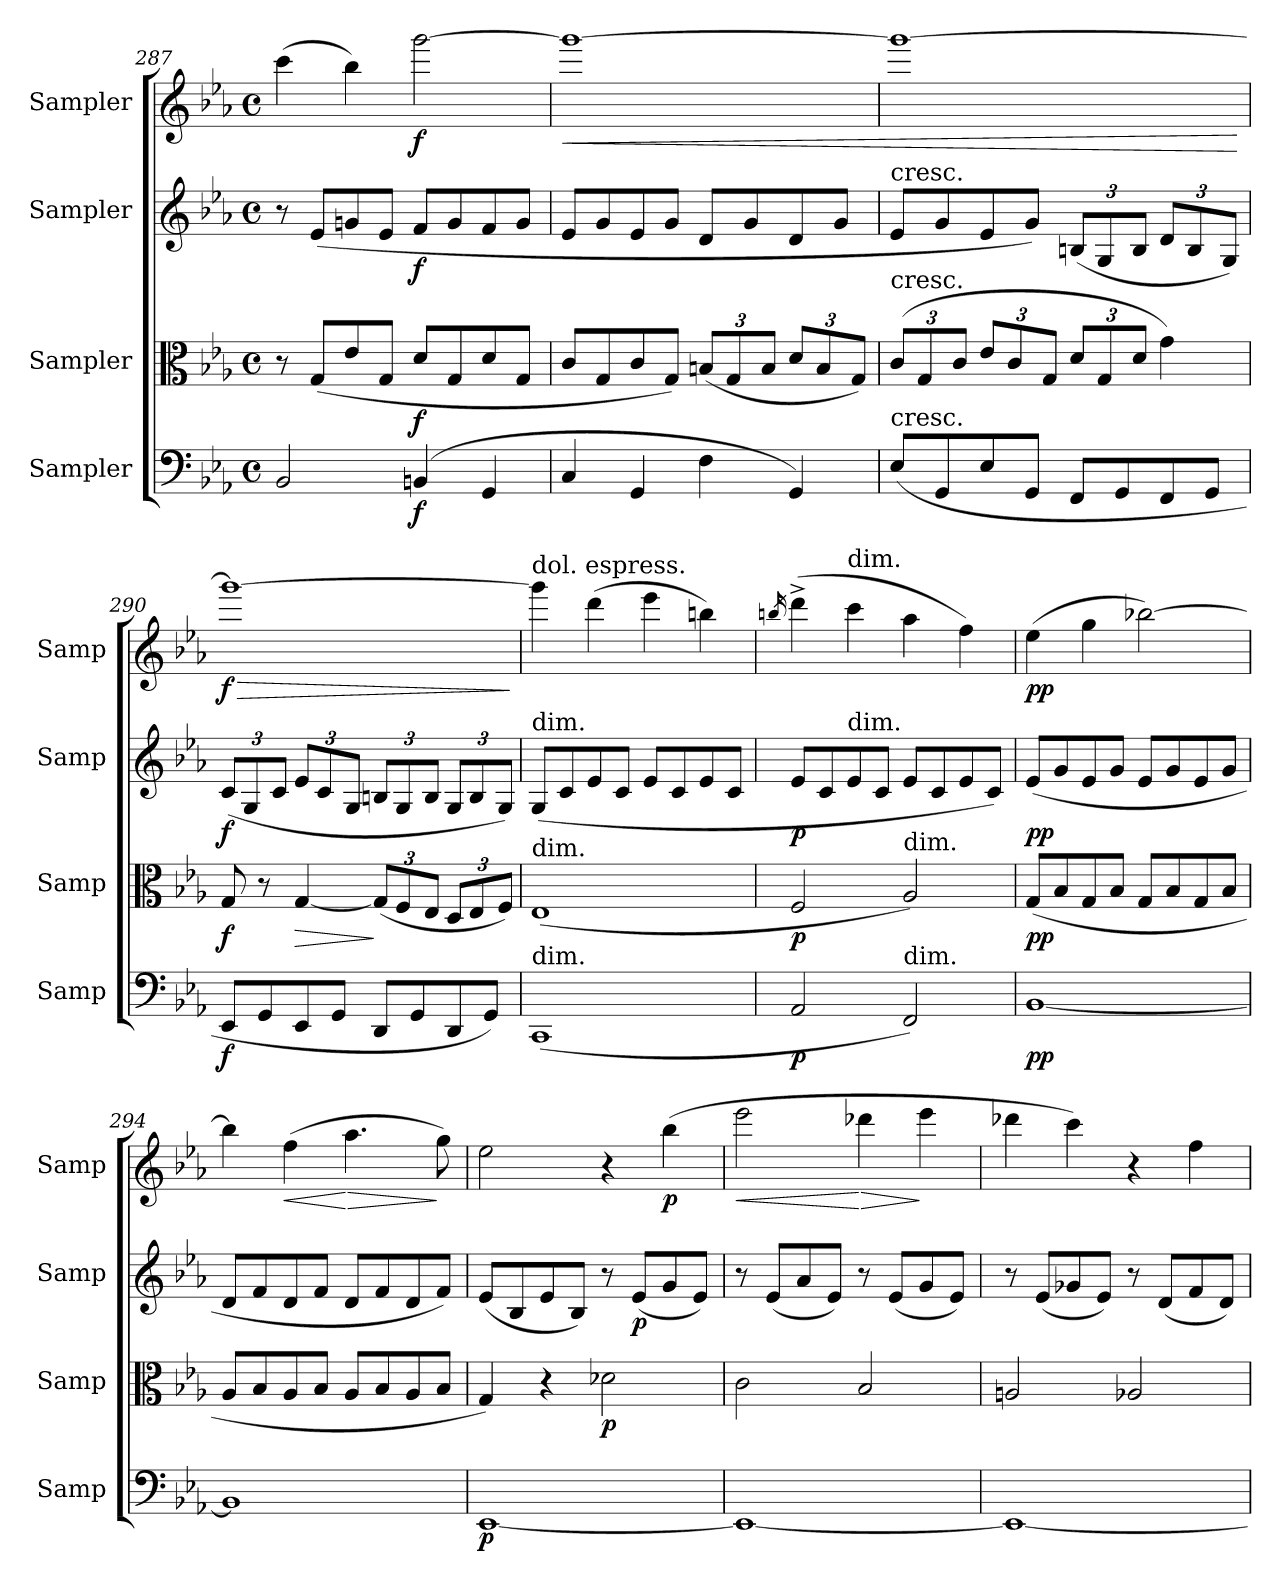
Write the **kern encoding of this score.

**kern	**dynam	**kern	**dynam	**kern	**dynam	**kern	**dynam
*part4	*part4	*part3	*part3	*part2	*part2	*part1	*part1
*staff4	*staff4	*staff3	*staff3	*staff2	*staff2	*staff1	*staff1
*I"Sampler	*	*I"Sampler	*	*I"Sampler	*	*I"Sampler	*
*I'Samp	*	*I'Samp	*	*I'Samp	*	*I'Samp	*
*clefF4	*	*clefC3	*	*clefG2	*	*clefG2	*
*k[b-e-a-]	*	*k[b-e-a-]	*	*k[b-e-a-]	*	*k[b-e-a-]	*
*M4/4	*	*M4/4	*	*M4/4	*	*M4/4	*
*met(c)	*	*met(c)	*	*met(c)	*	*met(c)	*
=287	=287	=287	=287	=287	=287	=287	=287
2BB-/	.	8r	.	8r	.	(4ccc\	.
.	.	(8G/L	.	(8e-/L	.	.	.
.	.	8e-/	.	8gn/	.	4bb-\)	.
.	.	8G/J	.	8e-/J	.	.	.
!	!LO:DY:b	!	!LO:DY:b	!	!LO:DY:b	!	!LO:DY:b
(>4BBn/	f	8d/L	f	8f/L	f	[2ggg\	f
.	.	8G/	.	8g/	.	.	.
4GG/	.	8d/	.	8f/	.	.	.
.	.	8G/J	.	8g/J	.	.	.
=288	=288	=288	=288	=288	=288	=288	=288
!	!	!	!	!	!	!	!LO:HP:b
4C/	.	8c/L	.	8e-/L	.	1ggg_	<
.	.	8G/	.	8g/	.	.	.
4GG/	.	8c/	.	8e-/	.	.	.
.	.	8G/J)	.	8g/J	.	.	.
*	*	*Xbrackettup	*	*	*	*	*
4F\	.	(12Bn/L	.	8d/L	.	.	.
.	.	12G/	.	.	.	.	.
.	.	.	.	8g/	.	.	.
.	.	12B/J	.	.	.	.	.
4GG/)	.	12d/L	.	8d/	.	.	.
.	.	12B/	.	.	.	.	.
.	.	.	.	8g/J	.	.	.
.	.	12G/J)	.	.	.	.	.
=289	=289	=289	=289	=289	=289	=289	=289
!	!	!	!	!LO:TX:a:t=cresc.	!	!	!
!	!	!LO:TX:a:t=cresc.	!	!	!	!	!
!LO:TX:a:t=cresc.	!	!	!	!	!	!	!
(8E-/L	.	(12c/L	.	8e-/L	.	1ggg_	.
.	.	12G/	.	.	.	.	.
8GG/	.	.	.	8g/	.	.	.
.	.	12c/J	.	.	.	.	.
8E-/	.	12e-/L	.	8e-/	.	.	.
.	.	12c/	.	.	.	.	.
8GG/J	.	.	.	8g/J)	.	.	.
.	.	12G/J	.	.	.	.	.
*	*	*	*	*Xbrackettup	*	*	*
8FF/L	.	12d/L	.	(12Bn/L	.	.	.
.	.	12G/	.	12G/	.	.	.
8GG/	.	.	.	.	.	.	.
.	.	12d/J	.	12B/J	.	.	.
8FF/	.	4g\)	.	12d/L	.	.	.
.	.	.	.	12B/	.	.	.
8GG/J	.	.	.	.	.	.	.
.	.	.	.	12G/J)	.	.	.
.	.	.	.	.	.	.	[
!!LO:LB:g=z
=290	=290	=290	=290	=290	=290	=290	=290
!	!LO:DY:b	!	!LO:DY:b	!	!LO:DY:b	!	!LO:HP:b
!	!	!	!	!	!	!	!LO:DY:n=1:b
8EE-/L	f	8G/	f	(12c/L	f	1ggg_	> f
.	.	.	.	12G/	.	.	.
8GG/	.	8r	.	.	.	.	.
.	.	.	.	12c/J	.	.	.
!	!	!	!LO:HP:b	!	!	!	!
8EE-/	.	[4G/	>	12e-/L	.	.	.
.	.	.	.	12c/	.	.	.
8GG/J	.	.	.	.	.	.	.
.	.	.	.	12G/J	.	.	.
8DD/L	.	(12G/L]	]	12Bn/L	.	.	.
.	.	12F/	.	12G/	.	.	.
8GG/	.	.	.	.	.	.	.
.	.	12E-/J	.	12B/J	.	.	.
8DD/	.	12D/L	.	12G/L	.	.	.
.	.	12E-/	.	12B/	.	.	.
8GG/J)	.	.	.	.	.	.	.
.	.	12F/J)	.	12G/J)	.	.	.
.	.	.	.	.	.	.	]
=291	=291	=291	=291	=291	=291	=291	=291
!	!	!	!	!	!	!LO:TX:a:t=dol. espress.	!
!	!	!	!	!LO:TX:a:t=dim.	!	!	!
!	!	!LO:TX:a:t=dim.	!	!	!	!	!
!LO:TX:a:t=dim.	!	!	!	!	!	!	!
(1CC	.	(1E-	.	(8G/L	.	4ggg\]	.
.	.	.	.	8c/	.	.	.
.	.	.	.	8e-/	.	(4ddd\	.
.	.	.	.	8c/J	.	.	.
.	.	.	.	8e-/L	.	4eee-\	.
.	.	.	.	8c/	.	.	.
.	.	.	.	8e-/	.	4bbn\)	.
.	.	.	.	8c/J	.	.	.
=292	=292	=292	=292	=292	=292	=292	=292
.	.	.	.	.	.	16qbbn/	.
!	!LO:DY:b	!	!LO:DY:b	!	!LO:DY:b	!	!
2AA-/	p	2F/	p	8e-/L	p	(4ddd^\	.
.	.	.	.	8c/	.	.	.
!	!	!	!	!	!	!LO:TX:a:t=dim.	!
!	!	!	!	!LO:TX:a:t=dim.	!	!	!
.	.	.	.	8e-/	.	4ccc\	.
.	.	.	.	8c/J	.	.	.
!	!	!LO:TX:a:t=dim.	!	!	!	!	!
!LO:TX:a:t=dim.	!	!	!	!	!	!	!
2FF/)	.	2A-/)	.	8e-/L	.	4aa-\	.
.	.	.	.	8c/	.	.	.
.	.	.	.	8e-/	.	4ff\)	.
.	.	.	.	8c/J)	.	.	.
=293	=293	=293	=293	=293	=293	=293	=293
!	!LO:DY:b	!	!LO:DY:b	!	!LO:DY:b	!	!LO:DY:b
[1BB-	pp	(8G/L	pp	(8e-/L	pp	(4ee-\	pp
.	.	8B-/	.	8g/	.	.	.
.	.	8G/	.	8e-/	.	4gg\	.
.	.	8B-/J	.	8g/J	.	.	.
.	.	8G/L	.	8e-/L	.	[2bb-X\)	.
.	.	8B-/	.	8g/	.	.	.
.	.	8G/	.	8e-/	.	.	.
.	.	8B-/J	.	8g/J	.	.	.
=294	=294	=294	=294	=294	=294	=294	=294
1BB-]	.	8A-/L	.	8d/L	.	4bb-\]	.
.	.	8B-/	.	8f/	.	.	.
!	!	!	!	!	!	!	!LO:HP:b
.	.	8A-/	.	8d/	.	(4ff\	<
.	.	8B-/J	.	8f/J	.	.	.
!	!	!	!	!	!	!	!LO:HP:n=1:b
.	.	8A-/L	.	8d/L	.	4.aa-\	[ >
.	.	8B-/	.	8f/	.	.	.
.	.	8A-/	.	8d/	.	.	.
.	.	8B-/J	.	8f/J)	.	8gg\)	]
=295	=295	=295	=295	=295	=295	=295	=295
!	!LO:DY:b	!	!	!	!	!	!
[1EE-	p	4G/)	.	(8e-/L	.	2ee-\	.
.	.	.	.	8B-/	.	.	.
.	.	4r	.	8e-/	.	.	.
.	.	.	.	8B-/J)	.	.	.
!	!	!	!LO:DY:b	!	!	!	!
.	.	2d-X\	p	8r	.	4r	.
!	!	!	!	!	!LO:DY:b	!	!
.	.	.	.	(8e-/L	p	.	.
!	!	!	!	!	!	!	!LO:DY:b
.	.	.	.	8g/	.	(4bb-\	p
.	.	.	.	8e-/J)	.	.	.
=296	=296	=296	=296	=296	=296	=296	=296
!	!	!	!	!	!	!	!LO:HP:b
1EE-_	.	2c\	.	8r	.	2eee-\	<
.	.	.	.	(8e-/L	.	.	.
.	.	.	.	8a-/	.	.	.
.	.	.	.	8e-/J)	.	.	.
!	!	!	!	!	!	!	!LO:HP:n=1:b
.	.	2B-/	.	8r	.	4ddd-X\	[ >
.	.	.	.	(8e-/L	.	.	.
.	.	.	.	8g/	.	4eee-\	]
.	.	.	.	8e-/J)	.	.	.
=297	=297	=297	=297	=297	=297	=297	=297
1EE-_	.	2An/	.	8r	.	4ddd-X\	.
.	.	.	.	(8e-/L	.	.	.
.	.	.	.	8g-X/	.	4ccc\)	.
.	.	.	.	8e-/J)	.	.	.
.	.	2A-X/	.	8r	.	4r	.
.	.	.	.	(8d/L	.	.	.
.	.	.	.	8f/	.	4ff\	.
.	.	.	.	8d/J)	.	.	.
=	=	=	=	=	=	=	=
*-	*-	*-	*-	*-	*-	*-	*-
